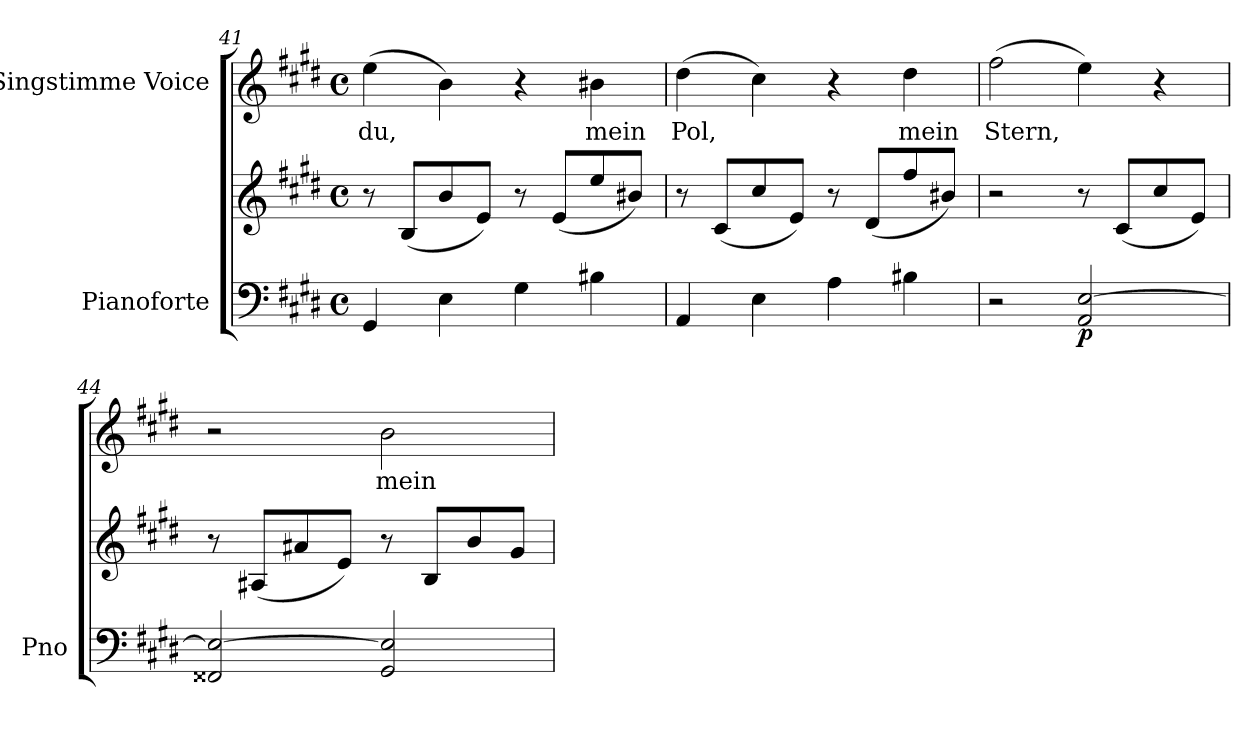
**kern	**kern	**dynam	**kern	**text
*part2	*part2	*part2	*part1	*part1
*staff3	*staff2	*staff2/3	*staff1	*staff1
*I"Pianoforte	*	*	*I"Singstimme Voice	*
*I'Pno	*	*	*	*
*clefF4	*clefG2	*	*clefG2	*
*k[f#c#g#d#]	*k[f#c#g#d#]	*	*k[f#c#g#d#]	*
*M4/4	*M4/4	*	*M4/4	*
*met(c)	*met(c)	*	*met(c)	*
=41	=41	=41	=41	=41
4GG#/	8r	.	(4ee\	du,
.	(>8B/L	.	.	.
4E\	8b/	.	4b\)	.
.	8e/J)	.	.	.
4G#\	8r	.	4r	.
.	(>8e/L	.	.	.
4B#X\	8ee/	.	4b#X\	mein
.	8b#X/J)	.	.	.
=42	=42	=42	=42	=42
4AA/	8r	.	(4dd#\	Pol,
.	(>8c#/L	.	.	.
4E\	8cc#/	.	4cc#\)	.
.	8e/J)	.	.	.
4A\	8r	.	4r	.
.	(>8d#/L	.	.	.
4B#X\	8ff#/	.	4dd#\	mein
.	8b#X/J)	.	.	.
=43	=43	=43	=43	=43
2r	2r	.	(2ff#\	Stern,
!	!	!LO:DY:b=2	!	!
2AA/ [2E/	8r	p	4ee\)	.
.	(>8c#/L	.	.	.
.	8cc#/	.	4r	.
.	8e/J)	.	.	.
=44	=44	=44	=44	=44
2FF##X/ 2E/_	8r	.	2r	.
.	(>8A#X/L	.	.	.
.	8a#X/	.	.	.
.	8e/J)	.	.	.
2GG#/ 2E/]	8r	.	2b\	mein
.	8B/L	.	.	.
.	8b/	.	.	.
.	8g#/J	.	.	.
=	=	=	=	=
*-	*-	*-	*-	*-
